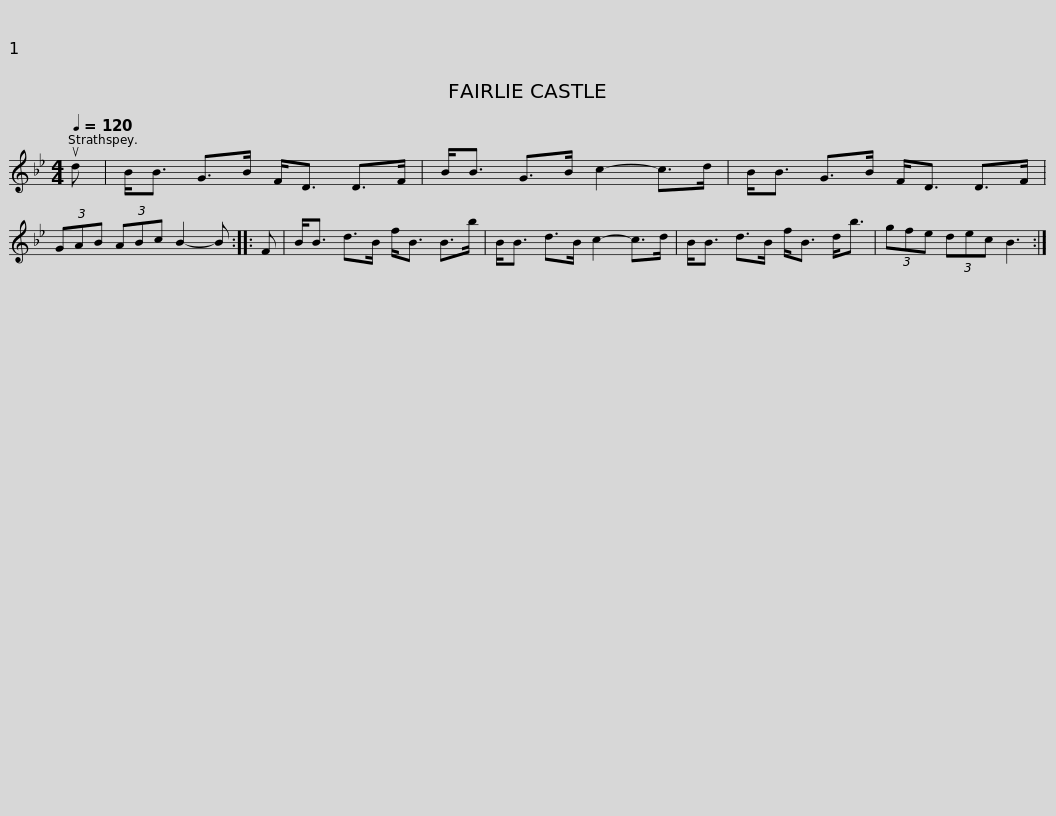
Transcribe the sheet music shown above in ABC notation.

X:1
L:1/8
Q:1/4=120
M:4/4
I:linebreak $
K:Bb
V:1 treble
V:1
 ud | B<B G>B F<D D>F | B<B G>B c2- c>d | B<B G>B F<D D>F | (3GAB (3ABc B2- B :: %5
 F |$ B<B d>B f<B B>b | B<B d>B c2- c>d | B<B d>B f<B d<b | (3gfe (3dec B3 :| %10
